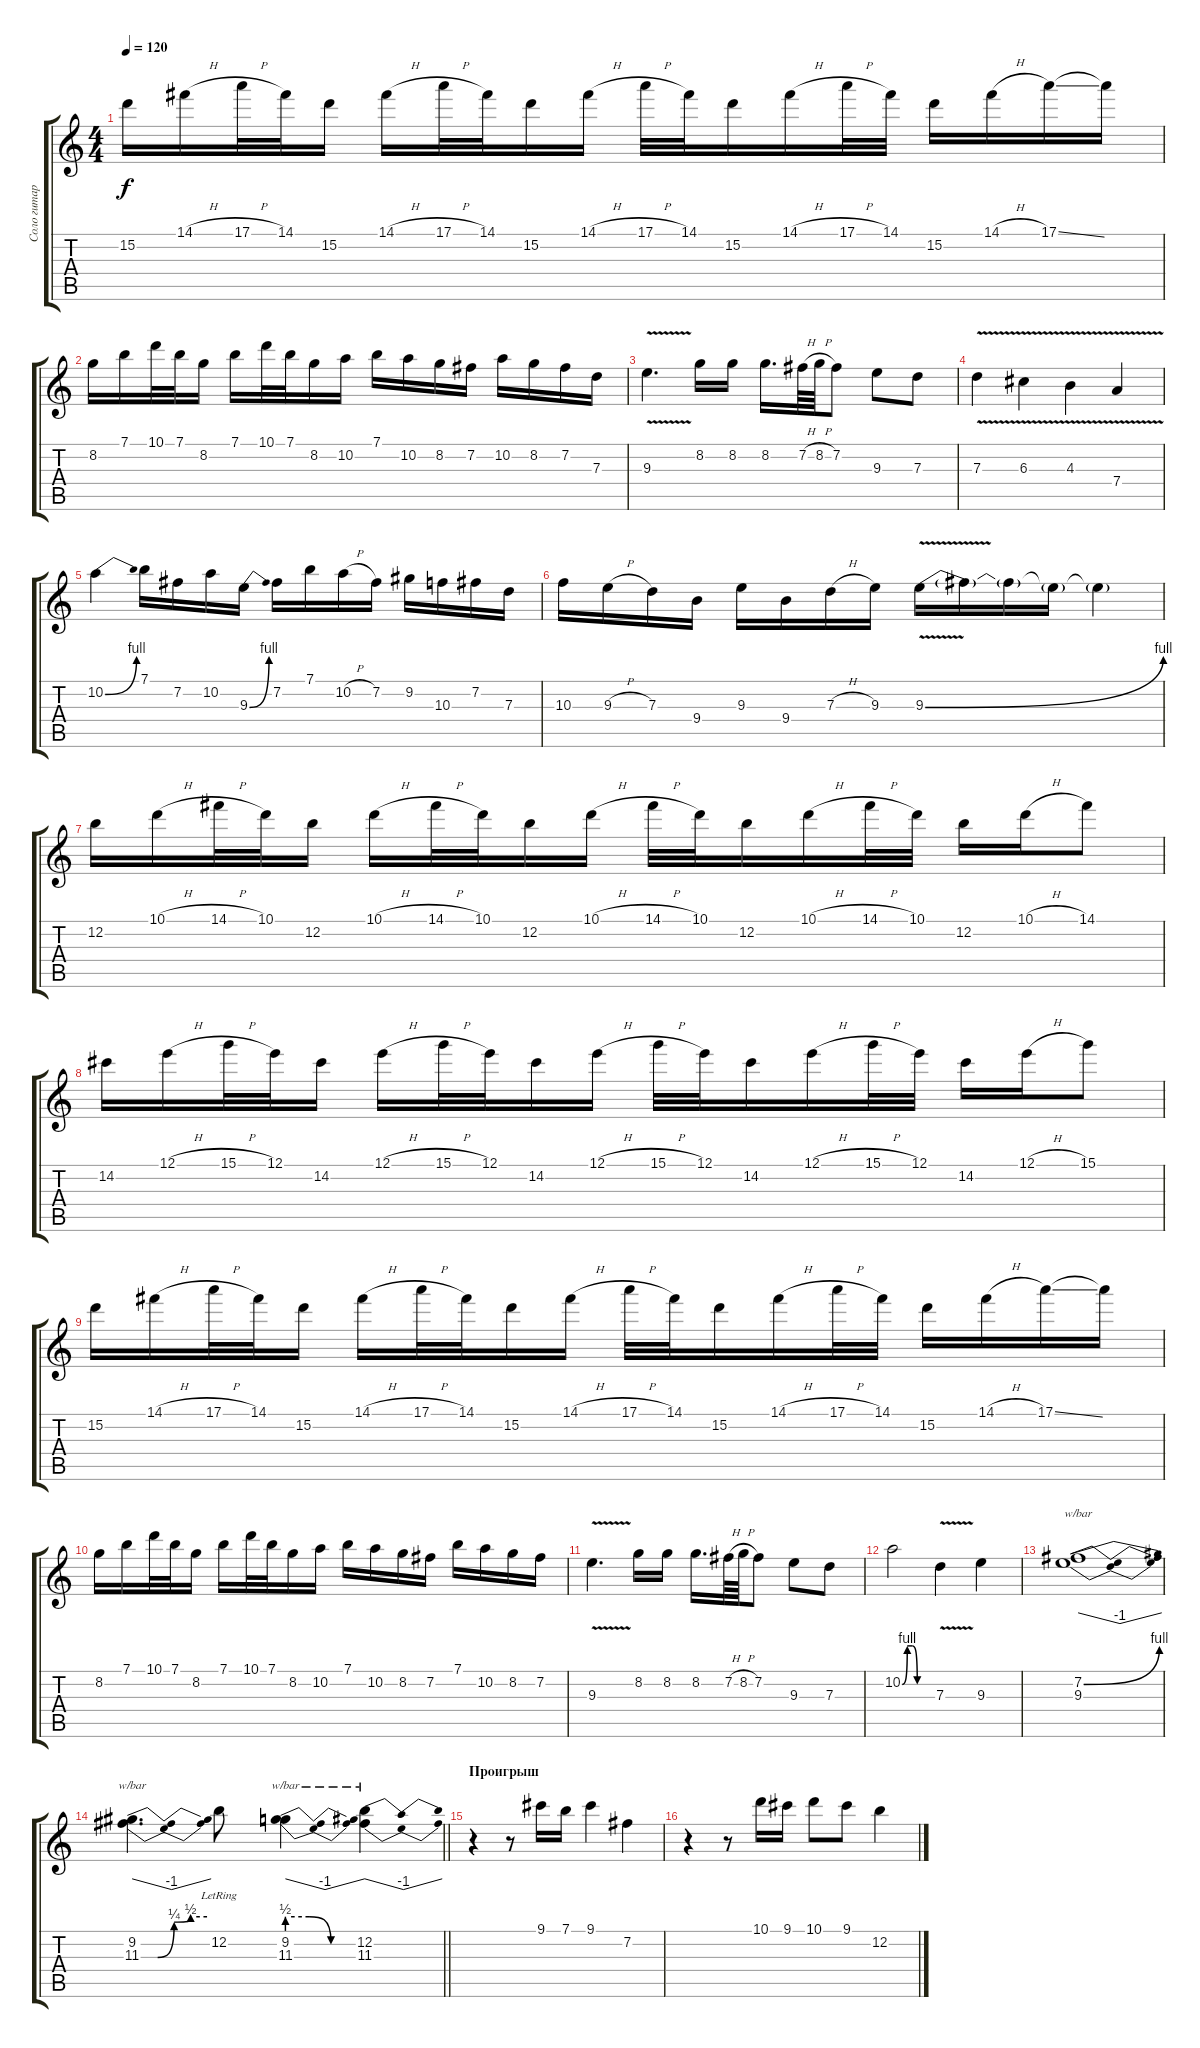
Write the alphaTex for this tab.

\track ("Соло гитара" "Соло гитар") {instrument overdrivenguitar}
\staff {score tabs}
\tuning (E4 B3 G3 D3 A2 E2) {hide}
\ts (4 4)
\tempo 120
\clef g2
\ks c
15.2.16{dy f} 14.1{h}.16 17.1{h}.32 14.1.32 15.2.16 14.1{h}.16 17.1{h}.32 14.1.32 15.2.16 14.1{h}.16 17.1{h}.32 14.1.32 15.2.16 14.1{h}.16 17.1{h}.32 14.1.32 15.2.16 14.1{h}.16 17.1{ss}.16 17.1{t}.16 |
8.2.16 7.1.16 10.1.32 7.1.32 8.2.16 7.1.16 10.1.32 7.1.32 8.2.16 10.2.16 7.1.16 10.2.16 8.2.16 7.2.16 10.2.16 8.2.16 7.2.16 7.3.16 |
9.3{v}.4{d} 8.2.16 8.2.16 8.2.16{d} 7.2{h}.64 8.2{h}.64 7.2.8 9.3.8 7.3.8 |
7.3{v}.4 6.3{v}.4 4.3{v}.4 7.4{v}.4 |
10.2{be (bend 0 0 60 4)}.4 7.1.16 7.2.16 10.2.16 9.3{be (bend 0 0 60 4)}.16 7.2.16 7.1.16 10.2{h}.16 7.2.16 9.2.16 10.3.16 7.2.16 7.3.16 |
10.3.16 9.3{h}.16 7.3.16 9.4.16 9.3.16 9.4.16 7.3{h}.16 9.3.16 9.3{be (bend 0 0 60 4) v}.16 9.3{t}.16 9.3{t}.16 9.3{t}.16 9.3{t}.4 |
12.2.16 10.1{h}.16 14.1{h}.32 10.1.32 12.2.16 10.1{h}.16 14.1{h}.32 10.1.32 12.2.16 10.1{h}.16 14.1{h}.32 10.1.32 12.2.16 10.1{h}.16 14.1{h}.32 10.1.32 12.2.16 10.1{h}.16 14.1.8 |
14.2.16 12.1{h}.16 15.1{h}.32 12.1.32 14.2.16 12.1{h}.16 15.1{h}.32 12.1.32 14.2.16 12.1{h}.16 15.1{h}.32 12.1.32 14.2.16 12.1{h}.16 15.1{h}.32 12.1.32 14.2.16 12.1{h}.16 15.1.8 |
15.2.16 14.1{h}.16 17.1{h}.32 14.1.32 15.2.16 14.1{h}.16 17.1{h}.32 14.1.32 15.2.16 14.1{h}.16 17.1{h}.32 14.1.32 15.2.16 14.1{h}.16 17.1{h}.32 14.1.32 15.2.16 14.1{h}.16 17.1{ss}.16 17.1{t}.16 |
8.2.16 7.1.16 10.1.32 7.1.32 8.2.16 7.1.16 10.1.32 7.1.32 8.2.16 10.2.16 7.1.16 10.2.16 8.2.16 7.2.16 7.1.16 10.2.16 8.2.16 7.2.16 |
9.3{v}.4{d} 8.2.16 8.2.16 8.2.16{d} 7.2{h}.64 8.2{h}.64 7.2.8 9.3.8 7.3.8 |
10.2{be (custom 0 0 10 4 20 4 30 0 60 0)}.2 7.3{v}.4 9.3.4 |
(7.2{be (bend 0 0 60 4)} 9.3).1{tbe (dip default 0 0 30 -4 60 0)} |
\barLineRight lightlight
(9.2 11.3{be (custom 0 0 15 0 30 1 45 2 60 2)}).4{d tbe (dip default 0 0 30 -4 60 0)} 12.2{lr}.8 (9.2 11.3{be (custom 0 2 20 2 40 0 60 0)}).4{tbe (dip default 0 0 30 -4 60 0)} (12.2 11.3).4{tbe (dip default 0 0 30 -4 60 0)} |
\section ("" "Проигрыш")
r.4 r.8 9.1.16 7.1.16 9.1.4 7.2.4 |
r.4 r.8 10.1.16 9.1.16 10.1.8 9.1.8 12.2.4
